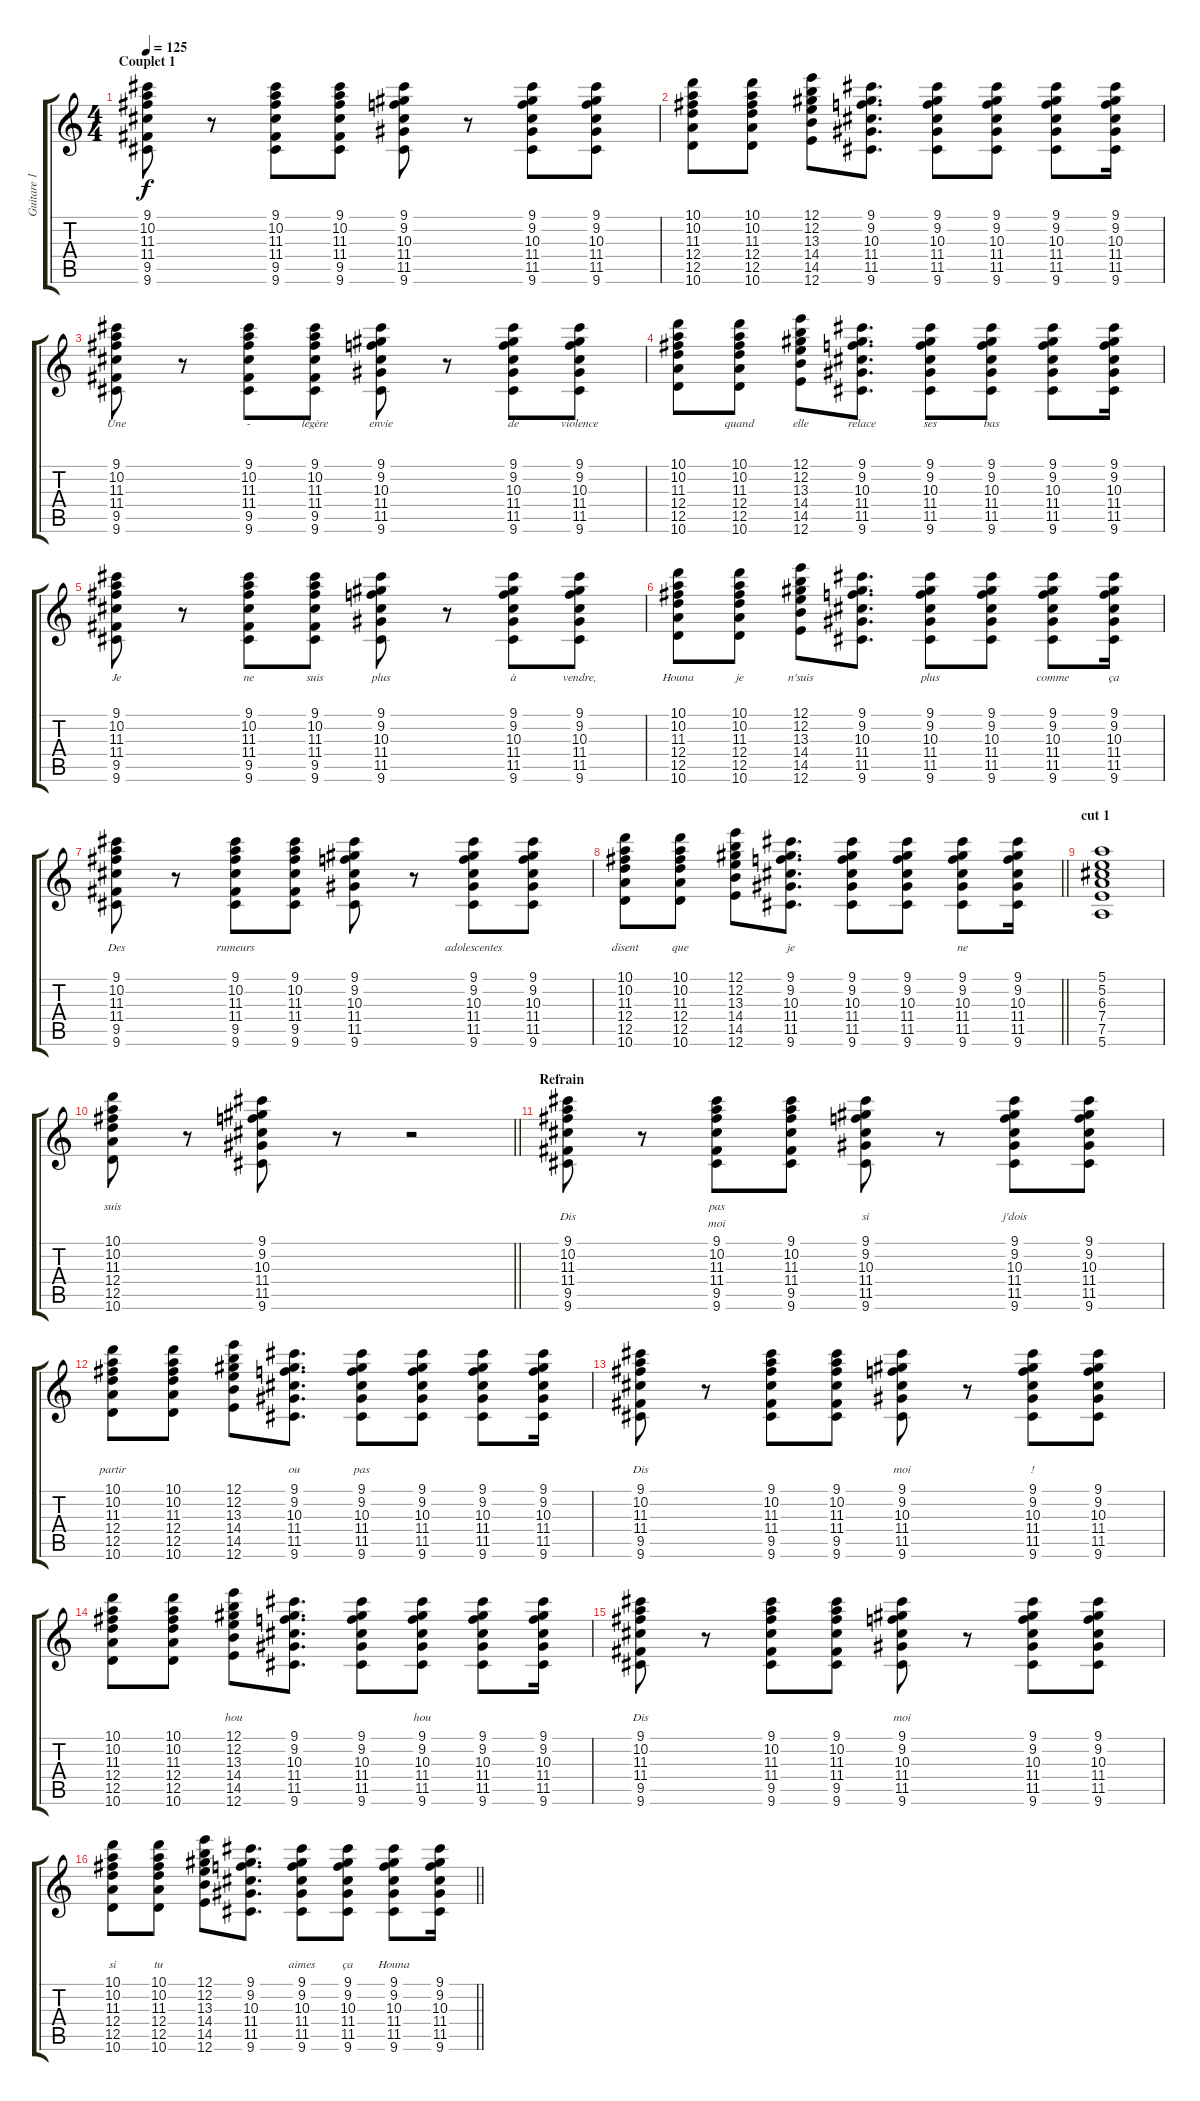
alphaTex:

\track ("Guitare 1" "Guitare 1") {instrument distortionguitar}
\staff {score tabs}
\tuning (E4 B3 G3 D3 A2 E2) {hide}
\ts (4 4)
\section ("" "Couplet 1")
\tempo 125
\clef g2
\ks c
(9.1 10.2 11.3 11.4 9.5 9.6).8{dy f instrument distortionguitar} r.8 (9.1 10.2 11.3 11.4 9.5 9.6).8 (9.1 10.2 11.3 11.4 9.5 9.6).8 (9.1 9.2 10.3 11.4 11.5 9.6).8 r.8 (9.1 9.2 10.3 11.4 11.5 9.6).8 (9.1 9.2 10.3 11.4 11.5 9.6).8 |
(10.1 10.2 11.3 12.4 12.5 10.6).8 (10.1 10.2 11.3 12.4 12.5 10.6).8 (12.1 12.2 13.3 14.4 14.5 12.6).8 (9.1 9.2 10.3 11.4 11.5 9.6).8{d} (9.1 9.2 10.3 11.4 11.5 9.6).8 (9.1 9.2 10.3 11.4 11.5 9.6).8 (9.1 9.2 10.3 11.4 11.5 9.6).8 (9.1 9.2 10.3 11.4 11.5 9.6).16 |
(9.1 10.2 11.3 11.4 9.5 9.6).8{lyrics (0 "Une") lyrics (1 "") lyrics (2 "") lyrics (3 "") lyrics (4 "")} r.8 (9.1 10.2 11.3 11.4 9.5 9.6).8{lyrics (0 "-") lyrics (1 "") lyrics (2 "") lyrics (3 "") lyrics (4 "")} (9.1 10.2 11.3 11.4 9.5 9.6).8{lyrics (0 "légère") lyrics (1 "") lyrics (2 "") lyrics (3 "") lyrics (4 "")} (9.1 9.2 10.3 11.4 11.5 9.6).8{lyrics (0 "envie") lyrics (1 "") lyrics (2 "") lyrics (3 "") lyrics (4 "")} r.8 (9.1 9.2 10.3 11.4 11.5 9.6).8{lyrics (0 "de") lyrics (1 "") lyrics (2 "") lyrics (3 "") lyrics (4 "")} (9.1 9.2 10.3 11.4 11.5 9.6).8{lyrics (0 "violence") lyrics (1 "") lyrics (2 "") lyrics (3 "") lyrics (4 "")} |
(10.1 10.2 11.3 12.4 12.5 10.6).8{lyrics (0 "") lyrics (1 "") lyrics (2 "") lyrics (3 "") lyrics (4 "")} (10.1 10.2 11.3 12.4 12.5 10.6).8{lyrics (0 "quand") lyrics (1 "") lyrics (2 "") lyrics (3 "") lyrics (4 "")} (12.1 12.2 13.3 14.4 14.5 12.6).8{lyrics (0 "elle") lyrics (1 "") lyrics (2 "") lyrics (3 "") lyrics (4 "")} (9.1 9.2 10.3 11.4 11.5 9.6).8{d lyrics (0 "relace") lyrics (1 "") lyrics (2 "") lyrics (3 "") lyrics (4 "")} (9.1 9.2 10.3 11.4 11.5 9.6).8{lyrics (0 "ses") lyrics (1 "") lyrics (2 "") lyrics (3 "") lyrics (4 "")} (9.1 9.2 10.3 11.4 11.5 9.6).8{lyrics (0 "bas") lyrics (1 "") lyrics (2 "") lyrics (3 "") lyrics (4 "")} (9.1 9.2 10.3 11.4 11.5 9.6).8 (9.1 9.2 10.3 11.4 11.5 9.6).16 |
(9.1 10.2 11.3 11.4 9.5 9.6).8{lyrics (0 "") lyrics (1 "Je") lyrics (2 "") lyrics (3 "") lyrics (4 "")} r.8 (9.1 10.2 11.3 11.4 9.5 9.6).8{lyrics (0 "") lyrics (1 "ne") lyrics (2 "") lyrics (3 "") lyrics (4 "")} (9.1 10.2 11.3 11.4 9.5 9.6).8{lyrics (0 "") lyrics (1 "suis") lyrics (2 "") lyrics (3 "") lyrics (4 "")} (9.1 9.2 10.3 11.4 11.5 9.6).8{lyrics (0 "") lyrics (1 "plus") lyrics (2 "") lyrics (3 "") lyrics (4 "")} r.8 (9.1 9.2 10.3 11.4 11.5 9.6).8{lyrics (0 "") lyrics (1 "à") lyrics (2 "") lyrics (3 "") lyrics (4 "")} (9.1 9.2 10.3 11.4 11.5 9.6).8{lyrics (0 "") lyrics (1 "vendre,") lyrics (2 "") lyrics (3 "") lyrics (4 "")} |
(10.1 10.2 11.3 12.4 12.5 10.6).8{lyrics (0 "") lyrics (1 "Houna") lyrics (2 "") lyrics (3 "") lyrics (4 "")} (10.1 10.2 11.3 12.4 12.5 10.6).8{lyrics (0 "") lyrics (1 "je") lyrics (2 "") lyrics (3 "") lyrics (4 "")} (12.1 12.2 13.3 14.4 14.5 12.6).8{lyrics (0 "") lyrics (1 "n'suis") lyrics (2 "") lyrics (3 "") lyrics (4 "")} (9.1 9.2 10.3 11.4 11.5 9.6).8{d lyrics (0 "") lyrics (1 "") lyrics (2 "") lyrics (3 "") lyrics (4 "")} (9.1 9.2 10.3 11.4 11.5 9.6).8{lyrics (0 "") lyrics (1 "plus") lyrics (2 "") lyrics (3 "") lyrics (4 "")} (9.1 9.2 10.3 11.4 11.5 9.6).8{lyrics (0 "") lyrics (1 "") lyrics (2 "") lyrics (3 "") lyrics (4 "")} (9.1 9.2 10.3 11.4 11.5 9.6).8{lyrics (0 "") lyrics (1 "comme") lyrics (2 "") lyrics (3 "") lyrics (4 "")} (9.1 9.2 10.3 11.4 11.5 9.6).16{lyrics (0 "") lyrics (1 "ça") lyrics (2 "") lyrics (3 "") lyrics (4 "")} |
(9.1 10.2 11.3 11.4 9.5 9.6).8{lyrics (0 "") lyrics (1 "") lyrics (2 "Des") lyrics (3 "") lyrics (4 "")} r.8 (9.1 10.2 11.3 11.4 9.5 9.6).8{lyrics (0 "") lyrics (1 "") lyrics (2 "rumeurs") lyrics (3 "") lyrics (4 "")} (9.1 10.2 11.3 11.4 9.5 9.6).8{lyrics (0 "") lyrics (1 "") lyrics (2 "") lyrics (3 "") lyrics (4 "")} (9.1 9.2 10.3 11.4 11.5 9.6).8{lyrics (0 "") lyrics (1 "") lyrics (2 "") lyrics (3 "") lyrics (4 "")} r.8 (9.1 9.2 10.3 11.4 11.5 9.6).8{lyrics (0 "") lyrics (1 "") lyrics (2 "adolescentes") lyrics (3 "") lyrics (4 "")} (9.1 9.2 10.3 11.4 11.5 9.6).8{lyrics (0 "") lyrics (1 "") lyrics (2 "") lyrics (3 "") lyrics (4 "")} |
\barLineRight lightlight
(10.1 10.2 11.3 12.4 12.5 10.6).8{lyrics (0 "") lyrics (1 "") lyrics (2 "disent") lyrics (3 "") lyrics (4 "")} (10.1 10.2 11.3 12.4 12.5 10.6).8{lyrics (0 "") lyrics (1 "") lyrics (2 "que") lyrics (3 "") lyrics (4 "")} (12.1 12.2 13.3 14.4 14.5 12.6).8{lyrics (0 "") lyrics (1 "") lyrics (2 "") lyrics (3 "") lyrics (4 "")} (9.1 9.2 10.3 11.4 11.5 9.6).8{d lyrics (0 "") lyrics (1 "") lyrics (2 "je") lyrics (3 "") lyrics (4 "")} (9.1 9.2 10.3 11.4 11.5 9.6).8{lyrics (0 "") lyrics (1 "") lyrics (2 "") lyrics (3 "") lyrics (4 "")} (9.1 9.2 10.3 11.4 11.5 9.6).8{lyrics (0 "") lyrics (1 "") lyrics (2 "") lyrics (3 "") lyrics (4 "")} (9.1 9.2 10.3 11.4 11.5 9.6).8{lyrics (0 "") lyrics (1 "") lyrics (2 "ne") lyrics (3 "") lyrics (4 "")} (9.1 9.2 10.3 11.4 11.5 9.6).16{lyrics (0 "") lyrics (1 "") lyrics (2 "") lyrics (3 "") lyrics (4 "")} |
\section ("" "cut 1")
(5.1 5.2 6.3 7.4 7.5 5.6).1{lyrics (0 "") lyrics (1 "") lyrics (2 "") lyrics (3 "") lyrics (4 "")} |
\barLineRight lightlight
(10.1 10.2 11.3 12.4 12.5 10.6).8{lyrics (0 "") lyrics (1 "") lyrics (2 "suis") lyrics (3 "") lyrics (4 "")} r.8 (9.1 9.2 10.3 11.4 11.5 9.6).8{lyrics (0 "") lyrics (1 "") lyrics (2 "") lyrics (3 "") lyrics (4 "")} r.8 r.2 |
\section ("" "Refrain")
(9.1 10.2 11.3 11.4 9.5 9.6).8{lyrics (0 "") lyrics (1 "") lyrics (2 "") lyrics (3 "") lyrics (4 "Dis")} r.8 (9.1 10.2 11.3 11.4 9.5 9.6).8{lyrics (0 "") lyrics (1 "") lyrics (2 "pas") lyrics (3 "") lyrics (4 "moi")} (9.1 10.2 11.3 11.4 9.5 9.6).8{lyrics (0 "") lyrics (1 "") lyrics (2 "") lyrics (3 "") lyrics (4 "")} (9.1 9.2 10.3 11.4 11.5 9.6).8{lyrics (0 "") lyrics (1 "") lyrics (2 "") lyrics (3 "") lyrics (4 "si")} r.8 (9.1 9.2 10.3 11.4 11.5 9.6).8{lyrics (0 "") lyrics (1 "") lyrics (2 "") lyrics (3 "") lyrics (4 "j'dois")} (9.1 9.2 10.3 11.4 11.5 9.6).8{lyrics (0 "") lyrics (1 "") lyrics (2 "") lyrics (3 "") lyrics (4 "")} |
(10.1 10.2 11.3 12.4 12.5 10.6).8{lyrics (0 "") lyrics (1 "") lyrics (2 "") lyrics (3 "") lyrics (4 "partir")} (10.1 10.2 11.3 12.4 12.5 10.6).8{lyrics (0 "") lyrics (1 "") lyrics (2 "") lyrics (3 "") lyrics (4 "")} (12.1 12.2 13.3 14.4 14.5 12.6).8{lyrics (0 "") lyrics (1 "") lyrics (2 "") lyrics (3 "") lyrics (4 "")} (9.1 9.2 10.3 11.4 11.5 9.6).8{d lyrics (0 "") lyrics (1 "") lyrics (2 "") lyrics (3 "") lyrics (4 "ou")} (9.1 9.2 10.3 11.4 11.5 9.6).8{lyrics (0 "") lyrics (1 "") lyrics (2 "") lyrics (3 "") lyrics (4 "pas")} (9.1 9.2 10.3 11.4 11.5 9.6).8{lyrics (0 "") lyrics (1 "") lyrics (2 "") lyrics (3 "") lyrics (4 "")} (9.1 9.2 10.3 11.4 11.5 9.6).8{lyrics (0 "") lyrics (1 "") lyrics (2 "") lyrics (3 "") lyrics (4 "")} (9.1 9.2 10.3 11.4 11.5 9.6).16{lyrics (0 "") lyrics (1 "") lyrics (2 "") lyrics (3 "") lyrics (4 "")} |
(9.1 10.2 11.3 11.4 9.5 9.6).8{lyrics (0 "") lyrics (1 "") lyrics (2 "") lyrics (3 "") lyrics (4 "Dis")} r.8 (9.1 10.2 11.3 11.4 9.5 9.6).8{lyrics (0 "") lyrics (1 "") lyrics (2 "") lyrics (3 "") lyrics (4 "")} (9.1 10.2 11.3 11.4 9.5 9.6).8{lyrics (0 "") lyrics (1 "") lyrics (2 "") lyrics (3 "") lyrics (4 "")} (9.1 9.2 10.3 11.4 11.5 9.6).8{lyrics (0 "") lyrics (1 "") lyrics (2 "") lyrics (3 "") lyrics (4 "moi")} r.8 (9.1 9.2 10.3 11.4 11.5 9.6).8{lyrics (0 "") lyrics (1 "") lyrics (2 "") lyrics (3 "") lyrics (4 "!")} (9.1 9.2 10.3 11.4 11.5 9.6).8{lyrics (0 "") lyrics (1 "") lyrics (2 "") lyrics (3 "") lyrics (4 "")} |
(10.1 10.2 11.3 12.4 12.5 10.6).8{lyrics (0 "") lyrics (1 "") lyrics (2 "") lyrics (3 "") lyrics (4 "")} (10.1 10.2 11.3 12.4 12.5 10.6).8{lyrics (0 "") lyrics (1 "") lyrics (2 "") lyrics (3 "") lyrics (4 "")} (12.1 12.2 13.3 14.4 14.5 12.6).8{lyrics (0 "") lyrics (1 "") lyrics (2 "") lyrics (3 "") lyrics (4 "hou")} (9.1 9.2 10.3 11.4 11.5 9.6).8{d lyrics (0 "") lyrics (1 "") lyrics (2 "") lyrics (3 "") lyrics (4 "")} (9.1 9.2 10.3 11.4 11.5 9.6).8{lyrics (0 "") lyrics (1 "") lyrics (2 "") lyrics (3 "") lyrics (4 "")} (9.1 9.2 10.3 11.4 11.5 9.6).8{lyrics (0 "") lyrics (1 "") lyrics (2 "") lyrics (3 "") lyrics (4 "hou")} (9.1 9.2 10.3 11.4 11.5 9.6).8{lyrics (0 "") lyrics (1 "") lyrics (2 "") lyrics (3 "") lyrics (4 "")} (9.1 9.2 10.3 11.4 11.5 9.6).16{lyrics (0 "") lyrics (1 "") lyrics (2 "") lyrics (3 "") lyrics (4 "")} |
(9.1 10.2 11.3 11.4 9.5 9.6).8{lyrics (0 "") lyrics (1 "") lyrics (2 "") lyrics (3 "") lyrics (4 "Dis")} r.8 (9.1 10.2 11.3 11.4 9.5 9.6).8{lyrics (0 "") lyrics (1 "") lyrics (2 "") lyrics (3 "") lyrics (4 "")} (9.1 10.2 11.3 11.4 9.5 9.6).8{lyrics (0 "") lyrics (1 "") lyrics (2 "") lyrics (3 "") lyrics (4 "")} (9.1 9.2 10.3 11.4 11.5 9.6).8{lyrics (0 "") lyrics (1 "") lyrics (2 "") lyrics (3 "") lyrics (4 "moi")} r.8 (9.1 9.2 10.3 11.4 11.5 9.6).8{lyrics (0 "") lyrics (1 "") lyrics (2 "") lyrics (3 "") lyrics (4 "")} (9.1 9.2 10.3 11.4 11.5 9.6).8{lyrics (0 "") lyrics (1 "") lyrics (2 "") lyrics (3 "") lyrics (4 "")} |
\barLineRight lightlight
(10.1 10.2 11.3 12.4 12.5 10.6).8{lyrics (0 "") lyrics (1 "") lyrics (2 "") lyrics (3 "") lyrics (4 "si")} (10.1 10.2 11.3 12.4 12.5 10.6).8{lyrics (0 "") lyrics (1 "") lyrics (2 "") lyrics (3 "") lyrics (4 "tu")} (12.1 12.2 13.3 14.4 14.5 12.6).8{lyrics (0 "") lyrics (1 "") lyrics (2 "") lyrics (3 "") lyrics (4 "")} (9.1 9.2 10.3 11.4 11.5 9.6).8{d lyrics (0 "") lyrics (1 "") lyrics (2 "") lyrics (3 "") lyrics (4 "")} (9.1 9.2 10.3 11.4 11.5 9.6).8{lyrics (0 "") lyrics (1 "") lyrics (2 "") lyrics (3 "") lyrics (4 "aimes")} (9.1 9.2 10.3 11.4 11.5 9.6).8{lyrics (0 "") lyrics (1 "") lyrics (2 "") lyrics (3 "") lyrics (4 "ça")} (9.1 9.2 10.3 11.4 11.5 9.6).8{lyrics (0 "") lyrics (1 "") lyrics (2 "") lyrics (3 "") lyrics (4 "Houna")} (9.1 9.2 10.3 11.4 11.5 9.6).16{lyrics (0 "") lyrics (1 "") lyrics (2 "") lyrics (3 "") lyrics (4 "")}
